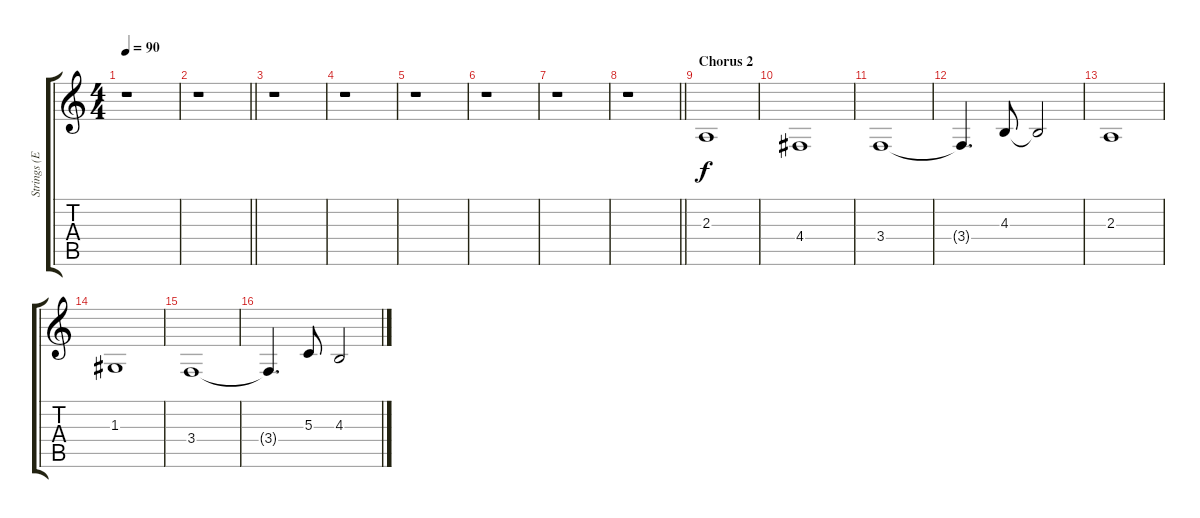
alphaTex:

\track ("Strings (E of E Orchestra)" "Strings (E") {instrument stringensemble1}
\staff {score tabs}
\tuning (E4 B3 G3 D3 A2 E2) {hide}
\ts (4 4)
\tempo 90
\clef g2
\ks c
r.1{dy f} |
\barLineRight lightlight
r.1 |
r.1 |
r.1 |
r.1 |
r.1 |
r.1 |
\barLineRight lightlight
r.1 |
\section ("" "Chorus 2")
2.3.1 |
4.4.1 |
3.4.1 |
3.4{t}.4{d} 4.3.8 4.3{t}.2 |
2.3.1 |
1.3.1 |
3.4.1 |
3.4{t}.4{d} 5.3.8 4.3.2
